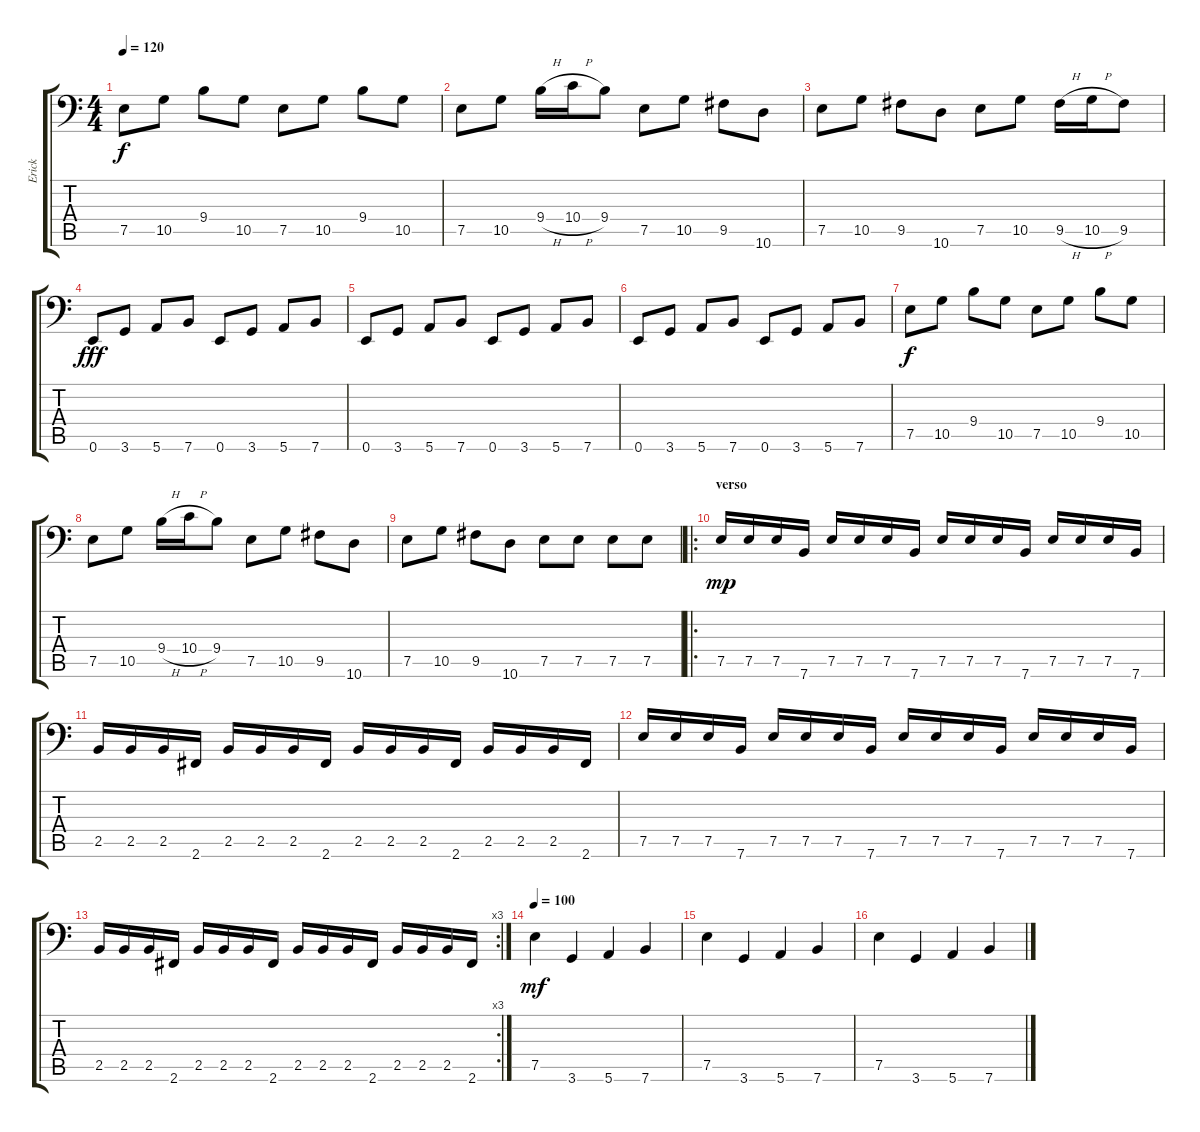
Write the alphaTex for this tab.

\track ("Erick" "Erick") {instrument electricbassfinger}
\staff {score tabs}
\tuning (E4 B3 G2 D2 A1 E1) {hide}
\ts (4 4)
\tempo 120
\clef f4
\ks c
7.5.8{dy f instrument electricbassfinger} 10.5.8 9.4.8 10.5.8 7.5.8 10.5.8 9.4.8 10.5.8 |
7.5.8 10.5.8 9.4{h}.16 10.4{h}.16 9.4.8 7.5.8 10.5.8 9.5.8 10.6.8 |
7.5.8 10.5.8 9.5.8 10.6.8 7.5.8 10.5.8 9.5{h}.16 10.5{h}.16 9.5.8 |
0.6.8{dy fff} 3.6.8 5.6.8 7.6.8 0.6.8 3.6.8 5.6.8 7.6.8 |
0.6.8 3.6.8 5.6.8 7.6.8 0.6.8 3.6.8 5.6.8 7.6.8 |
0.6.8 3.6.8 5.6.8 7.6.8 0.6.8 3.6.8 5.6.8 7.6.8 |
7.5.8{dy f} 10.5.8 9.4.8 10.5.8 7.5.8 10.5.8 9.4.8 10.5.8 |
7.5.8 10.5.8 9.4{h}.16 10.4{h}.16 9.4.8 7.5.8 10.5.8 9.5.8 10.6.8 |
7.5.8 10.5.8 9.5.8 10.6.8 7.5.8 7.5.8 7.5.8 7.5.8 |
\ro
\section ("" "verso")
7.5.16{dy mp} 7.5.16 7.5.16 7.6.16 7.5.16 7.5.16 7.5.16 7.6.16 7.5.16 7.5.16 7.5.16 7.6.16 7.5.16 7.5.16 7.5.16 7.6.16 |
2.5.16 2.5.16 2.5.16 2.6.16 2.5.16 2.5.16 2.5.16 2.6.16 2.5.16 2.5.16 2.5.16 2.6.16 2.5.16 2.5.16 2.5.16 2.6.16 |
7.5.16 7.5.16 7.5.16 7.6.16 7.5.16 7.5.16 7.5.16 7.6.16 7.5.16 7.5.16 7.5.16 7.6.16 7.5.16 7.5.16 7.5.16 7.6.16 |
\rc 3
2.5.16 2.5.16 2.5.16 2.6.16 2.5.16 2.5.16 2.5.16 2.6.16 2.5.16 2.5.16 2.5.16 2.6.16 2.5.16 2.5.16 2.5.16 2.6.16 |
\tempo 100
7.5.4{dy mf} 3.6.4 5.6.4 7.6.4 |
7.5.4 3.6.4 5.6.4 7.6.4 |
7.5.4 3.6.4 5.6.4 7.6.4
